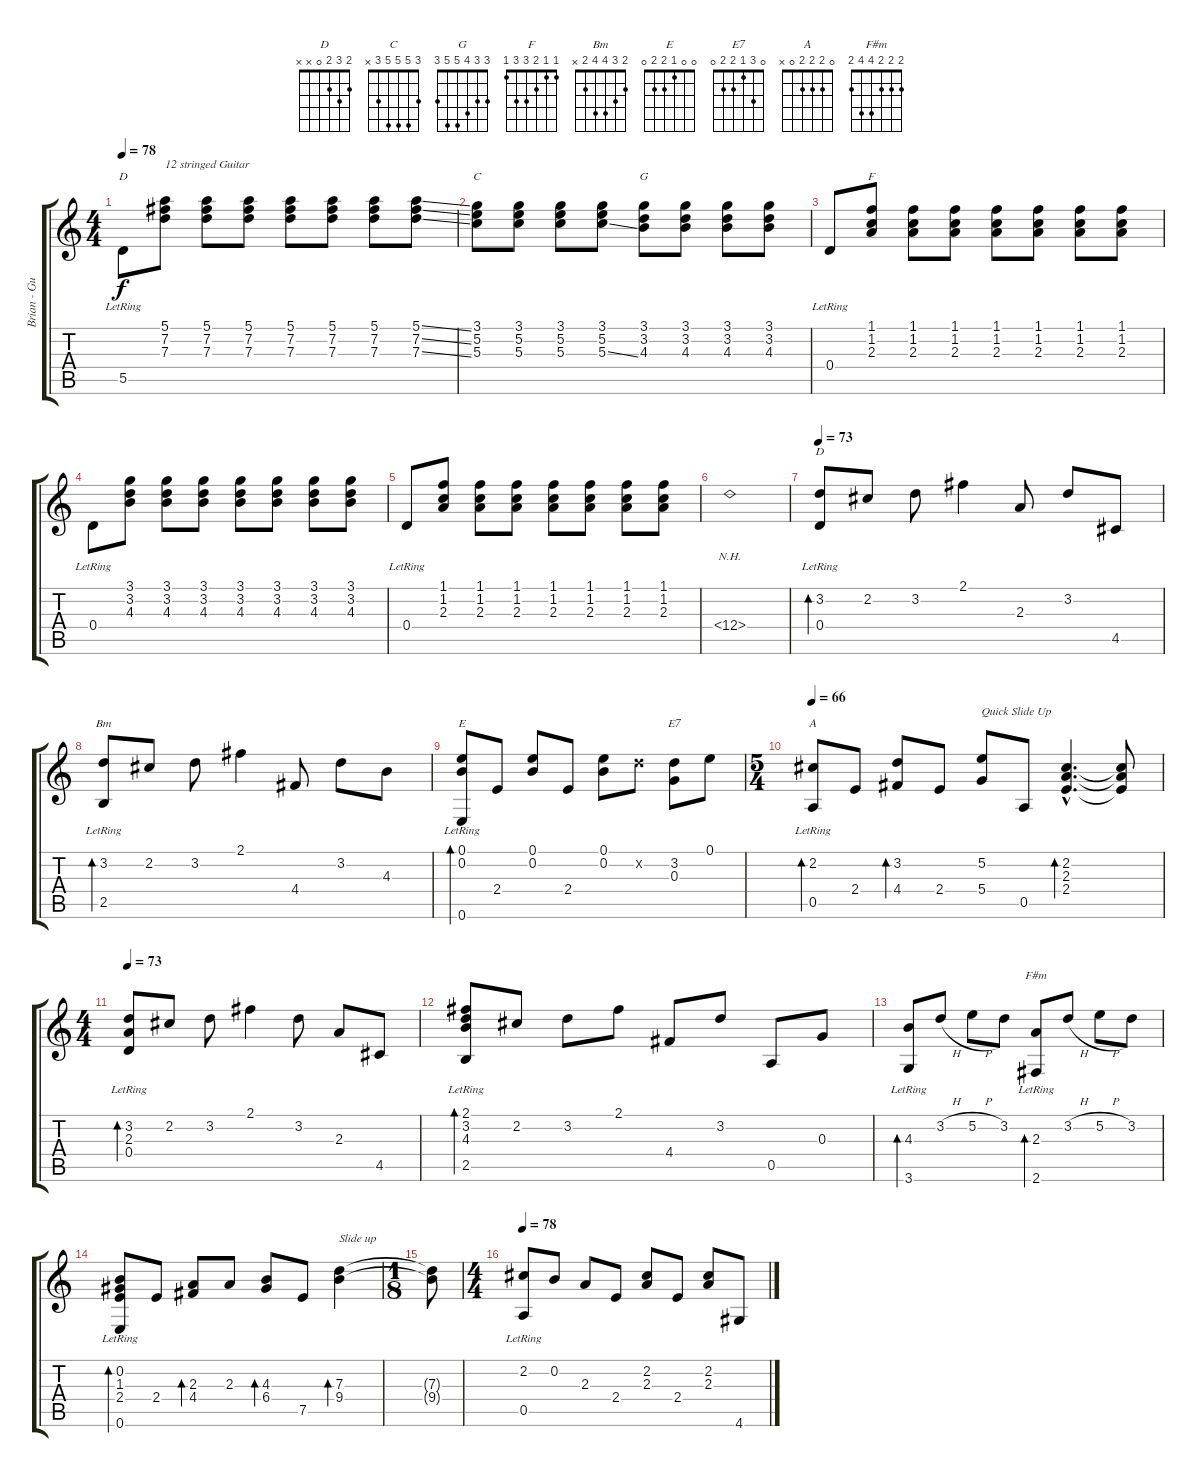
\track ("Brian - Guitar" "Brian - Gu") {instrument acousticguitarsteel}
\staff {score tabs}
\tuning (E4 B3 G3 D3 A2 E2) {hide}
\chord ("D" 5 7 7 7 5 x) {firstfret 5}
\chord ("C" 3 5 5 5 3 x)
\chord ("G" 3 3 4 5 5 3)
\chord ("F" 1 1 2 3 3 1)
\chord ("D" 2 3 2 0 x x)
\chord ("Bm" 2 3 4 4 2 x)
\chord ("E" 0 0 1 2 2 0)
\chord ("E7" 0 3 1 2 2 0)
\chord ("A" 0 2 2 2 0 x)
\chord ("F#m" 2 2 2 4 4 2)
\ts (4 4)
\tempo 78
\clef g2
\ks c
5.5{lr}.8{ch "D" dy f instrument acousticguitarsteel} (5.1 7.2 7.3).8{txt "12 stringed Guitar"} (5.1 7.2 7.3).8 (5.1 7.2 7.3).8 (5.1 7.2 7.3).8 (5.1 7.2 7.3).8 (5.1 7.2 7.3).8 (5.1{ss} 7.2{ss} 7.3{ss}).8 |
(3.1 5.2 5.3).8{ch "C"} (3.1 5.2 5.3).8 (3.1 5.2 5.3).8 (3.1 5.2 5.3{ss}).8 (3.1 3.2 4.3).8{ch "G"} (3.1 3.2 4.3).8 (3.1 3.2 4.3).8 (3.1 3.2 4.3).8 |
0.4{lr}.8 (1.1 1.2 2.3).8{ch "F"} (1.1 1.2 2.3).8 (1.1 1.2 2.3).8 (1.1 1.2 2.3).8 (1.1 1.2 2.3).8 (1.1 1.2 2.3).8 (1.1 1.2 2.3).8 |
0.4{lr}.8 (3.1 3.2 4.3).8 (3.1 3.2 4.3).8 (3.1 3.2 4.3).8 (3.1 3.2 4.3).8 (3.1 3.2 4.3).8 (3.1 3.2 4.3).8 (3.1 3.2 4.3).8 |
0.4{lr}.8 (1.1 1.2 2.3).8 (1.1 1.2 2.3).8 (1.1 1.2 2.3).8 (1.1 1.2 2.3).8 (1.1 1.2 2.3).8 (1.1 1.2 2.3).8 (1.1 1.2 2.3).8 |
12.4{nh}.1 |
\tempo 73
(3.2 0.4{lr}).8{bd 480 ch "D"} 2.2.8 3.2.8 2.1.4 2.3.8 3.2.8 4.5.8 |
(3.2 2.5{lr}).8{bd 480 ch "Bm"} 2.2.8 3.2.8 2.1.4 4.4.8 3.2.8 4.3.8 |
(0.1 0.2 0.6{lr}).8{bd 120 ch "E"} 2.4.8 (0.1 0.2).8 2.4.8 (0.1 0.2).8 3.2{x}.8 (3.2 0.3).8{ch "E7"} 0.1.8 |
\ts (5 4)
\tempo 66
(2.2 0.5{lr}).8{bd 480 ch "A"} 2.4.8 (3.2 4.4).8{bd 60} 2.4.8 (5.2 5.4).8{txt "Quick Slide Up"} 0.5.8 (2.2{hac} 2.3{hac} 2.4{hac}).4{d bd 240} (2.2{t} 2.3{t} 2.4{t}).8 |
\ts (4 4)
\tempo 73
(3.2 2.3 0.4{lr}).8{bd 120} 2.2.8 3.2.8 2.1.4 3.2.8 2.3.8 4.5.8 |
(2.1 3.2 4.3 2.5{lr}).8{bd 120} 2.2.8 3.2.8 2.1.8 4.4.8 3.2.8 0.5.8 0.3.8 |
(4.3 3.6{lr}).8{bd 120} 3.2{h}.8 5.2{h}.8 3.2.8 (2.3 2.6{lr}).8{bd 120 ch "F#m"} 3.2{h}.8 5.2{h}.8 3.2.8 |
(0.2 1.3 2.4 0.6{lr}).8{bd 60} 2.4.8 (2.3 4.4).8{bd 60} 2.3.8 (4.3 6.4).8{bd 60} 7.5.8 (7.3 9.4).4{bd 480 txt "Slide up"} |
\ts (1 8)
(7.3{t} 9.4{t}).8 |
\ts (4 4)
\tempo 78
(2.2 0.5{lr}).8 0.2.8 2.3.8 2.4.8 (2.2 2.3).8 2.4.8 (2.2 2.3).8 4.6.8
